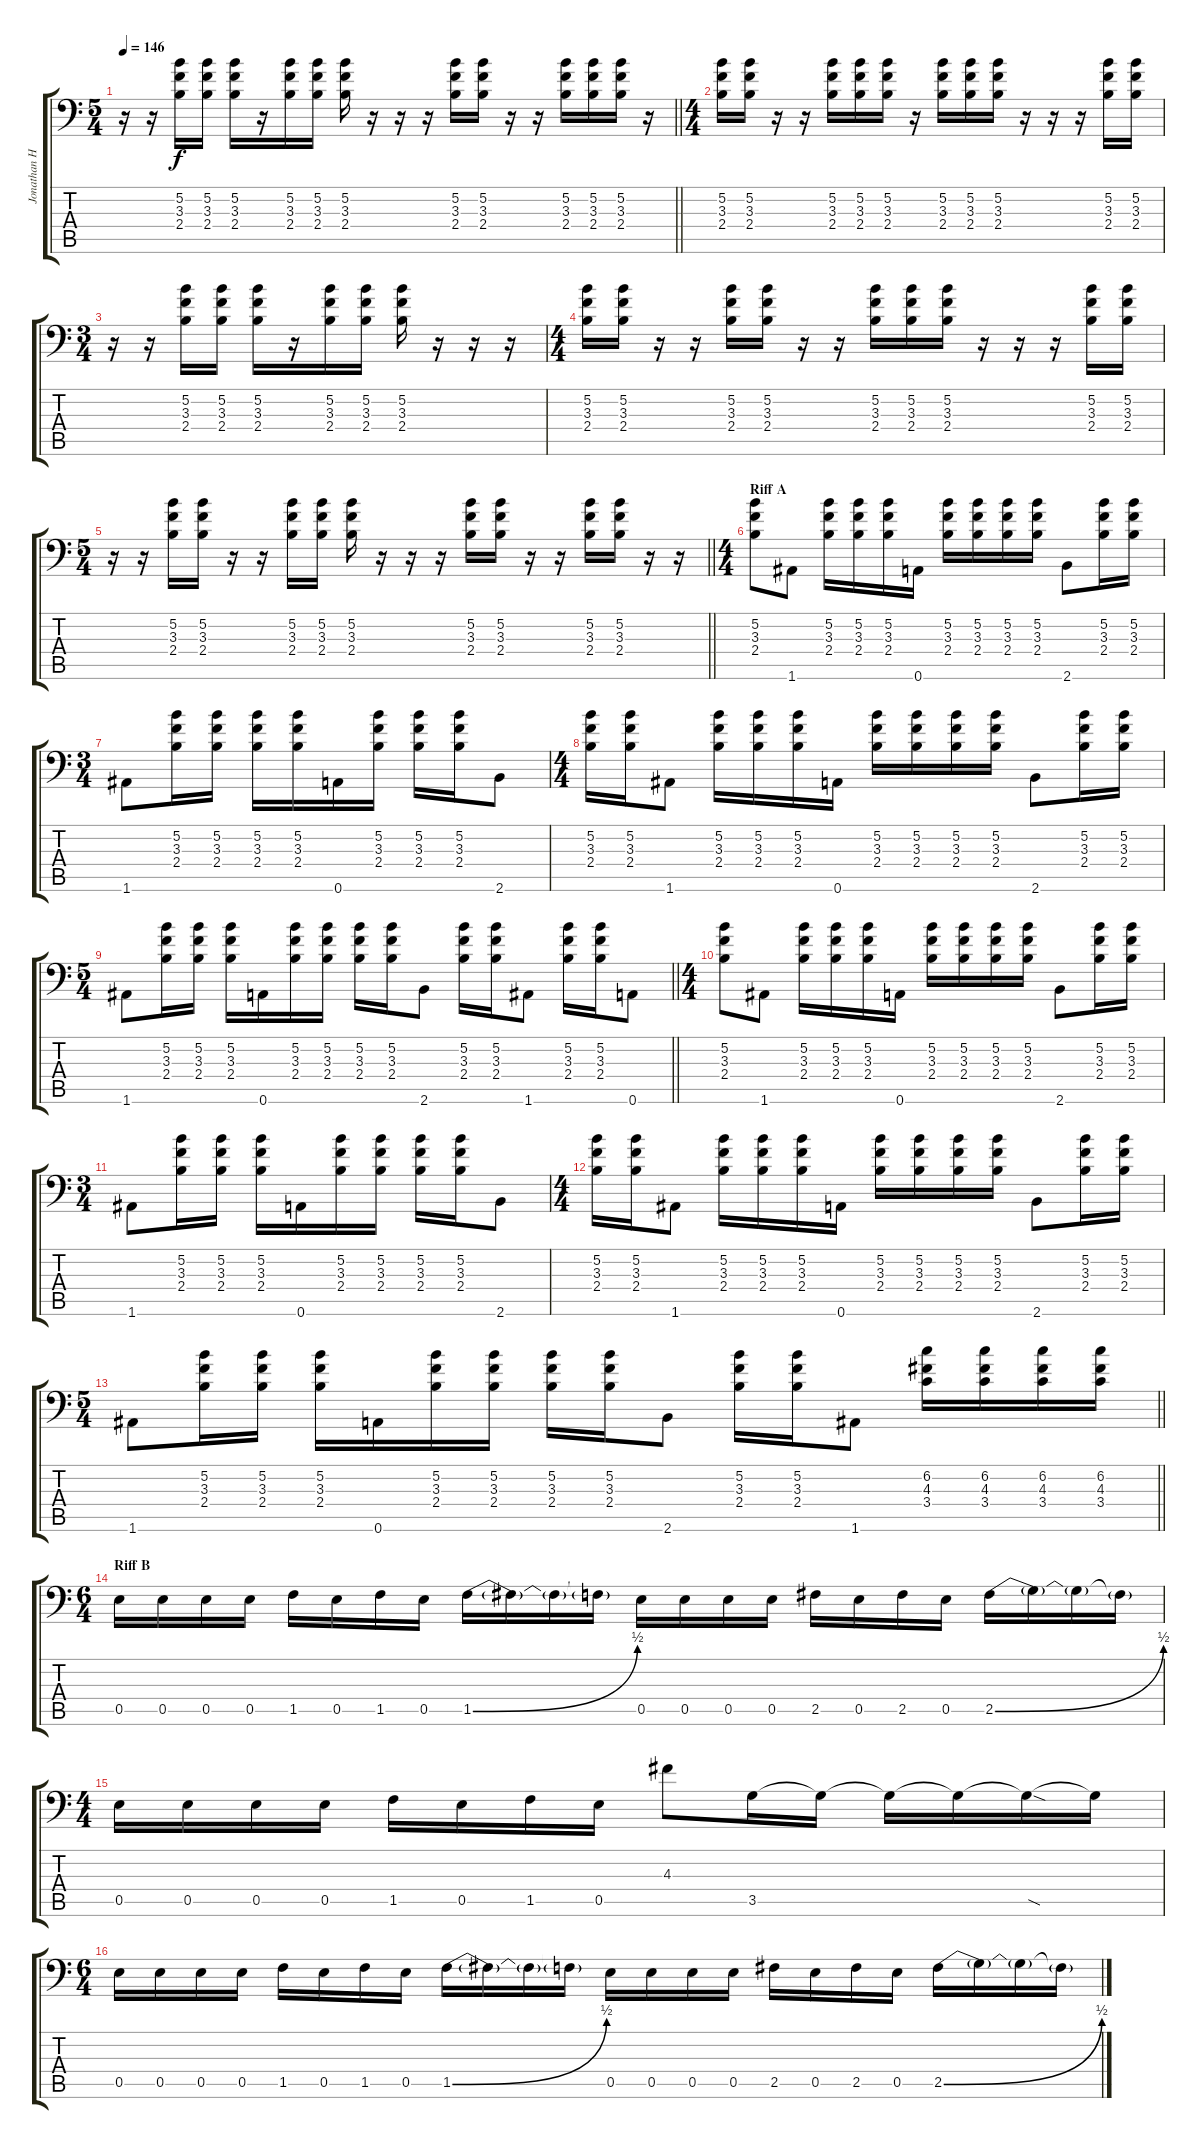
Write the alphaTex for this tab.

\track ("Jonathan Heuer" "Jonathan H") {instrument overdrivenguitar}
\staff {score tabs}
\tuning (B3 Gb3 D3 A2 E2 A1) {hide}
\ts (5 4)
\tempo 146
\clef f4
\barLineRight lightlight
\ks c
r.16{dy f} r.16 (5.2 3.3 2.4).16 (5.2 3.3 2.4).16 (5.2 3.3 2.4).16 r.16 (5.2 3.3 2.4).16 (5.2 3.3 2.4).16 (5.2 3.3 2.4).16 r.16 r.16 r.16 (5.2 3.3 2.4).16 (5.2 3.3 2.4).16 r.16 r.16 (5.2 3.3 2.4).16 (5.2 3.3 2.4).16 (5.2 3.3 2.4).16 r.16 |
\ts (4 4)
(5.2 3.3 2.4).16 (5.2 3.3 2.4).16 r.16 r.16 (5.2 3.3 2.4).16 (5.2 3.3 2.4).16 (5.2 3.3 2.4).16 r.16 (5.2 3.3 2.4).16 (5.2 3.3 2.4).16 (5.2 3.3 2.4).16 r.16 r.16 r.16 (5.2 3.3 2.4).16 (5.2 3.3 2.4).16 |
\ts (3 4)
r.16 r.16 (5.2 3.3 2.4).16 (5.2 3.3 2.4).16 (5.2 3.3 2.4).16 r.16 (5.2 3.3 2.4).16 (5.2 3.3 2.4).16 (5.2 3.3 2.4).16 r.16 r.16 r.16 |
\ts (4 4)
(5.2 3.3 2.4).16 (5.2 3.3 2.4).16 r.16 r.16 (5.2 3.3 2.4).16 (5.2 3.3 2.4).16 r.16 r.16 (5.2 3.3 2.4).16 (5.2 3.3 2.4).16 (5.2 3.3 2.4).16 r.16 r.16 r.16 (5.2 3.3 2.4).16 (5.2 3.3 2.4).16 |
\ts (5 4)
\barLineRight lightlight
r.16 r.16 (5.2 3.3 2.4).16 (5.2 3.3 2.4).16 r.16 r.16 (5.2 3.3 2.4).16 (5.2 3.3 2.4).16 (5.2 3.3 2.4).16 r.16 r.16 r.16 (5.2 3.3 2.4).16 (5.2 3.3 2.4).16 r.16 r.16 (5.2 3.3 2.4).16 (5.2 3.3 2.4).16 r.16 r.16 |
\ts (4 4)
\section ("" "Riff A")
(5.2 3.3 2.4).8 1.6.8 (5.2 3.3 2.4).16 (5.2 3.3 2.4).16 (5.2 3.3 2.4).16 0.6.16 (5.2 3.3 2.4).16 (5.2 3.3 2.4).16 (5.2 3.3 2.4).16 (5.2 3.3 2.4).16 2.6.8 (5.2 3.3 2.4).16 (5.2 3.3 2.4).16 |
\ts (3 4)
1.6.8 (5.2 3.3 2.4).16 (5.2 3.3 2.4).16 (5.2 3.3 2.4).16 (5.2 3.3 2.4).16 0.6.16 (5.2 3.3 2.4).16 (5.2 3.3 2.4).16 (5.2 3.3 2.4).16 2.6.8 |
\ts (4 4)
(5.2 3.3 2.4).16 (5.2 3.3 2.4).16 1.6.8 (5.2 3.3 2.4).16 (5.2 3.3 2.4).16 (5.2 3.3 2.4).16 0.6.16 (5.2 3.3 2.4).16 (5.2 3.3 2.4).16 (5.2 3.3 2.4).16 (5.2 3.3 2.4).16 2.6.8 (5.2 3.3 2.4).16 (5.2 3.3 2.4).16 |
\ts (5 4)
\barLineRight lightlight
1.6.8 (5.2 3.3 2.4).16 (5.2 3.3 2.4).16 (5.2 3.3 2.4).16 0.6.16 (5.2 3.3 2.4).16 (5.2 3.3 2.4).16 (5.2 3.3 2.4).16 (5.2 3.3 2.4).16 2.6.8 (5.2 3.3 2.4).16 (5.2 3.3 2.4).16 1.6.8 (5.2 3.3 2.4).16 (5.2 3.3 2.4).16 0.6.8 |
\ts (4 4)
(5.2 3.3 2.4).8 1.6.8 (5.2 3.3 2.4).16 (5.2 3.3 2.4).16 (5.2 3.3 2.4).16 0.6.16 (5.2 3.3 2.4).16 (5.2 3.3 2.4).16 (5.2 3.3 2.4).16 (5.2 3.3 2.4).16 2.6.8 (5.2 3.3 2.4).16 (5.2 3.3 2.4).16 |
\ts (3 4)
1.6.8 (5.2 3.3 2.4).16 (5.2 3.3 2.4).16 (5.2 3.3 2.4).16 0.6.16 (5.2 3.3 2.4).16 (5.2 3.3 2.4).16 (5.2 3.3 2.4).16 (5.2 3.3 2.4).16 2.6.8 |
\ts (4 4)
(5.2 3.3 2.4).16 (5.2 3.3 2.4).16 1.6.8 (5.2 3.3 2.4).16 (5.2 3.3 2.4).16 (5.2 3.3 2.4).16 0.6.16 (5.2 3.3 2.4).16 (5.2 3.3 2.4).16 (5.2 3.3 2.4).16 (5.2 3.3 2.4).16 2.6.8 (5.2 3.3 2.4).16 (5.2 3.3 2.4).16 |
\ts (5 4)
\barLineRight lightlight
1.6.8 (5.2 3.3 2.4).16 (5.2 3.3 2.4).16 (5.2 3.3 2.4).16 0.6.16 (5.2 3.3 2.4).16 (5.2 3.3 2.4).16 (5.2 3.3 2.4).16 (5.2 3.3 2.4).16 2.6.8 (5.2 3.3 2.4).16 (5.2 3.3 2.4).16 1.6.8 (6.2 4.3 3.4).16 (6.2 4.3 3.4).16 (6.2 4.3 3.4).16 (6.2 4.3 3.4).16 |
\ts (6 4)
\section ("" "Riff B")
0.5.16 0.5.16 0.5.16 0.5.16 1.5.16 0.5.16 1.5.16 0.5.16 1.5{be (bend 0 0 60 2)}.16 1.5{t}.16 1.5{t}.16 1.5{t}.16 0.5.16 0.5.16 0.5.16 0.5.16 2.5.16 0.5.16 2.5.16 0.5.16 2.5{be (bend 0 0 60 2)}.16 2.5{t}.16 2.5{t}.16 2.5{t}.16 |
\ts (4 4)
0.5.16 0.5.16 0.5.16 0.5.16 1.5.16 0.5.16 1.5.16 0.5.16 4.3.8 3.5.16 3.5{t}.16 3.5{t}.16 3.5{t}.16 3.5{sod t}.16 3.5{t}.16 |
\ts (6 4)
0.5.16 0.5.16 0.5.16 0.5.16 1.5.16 0.5.16 1.5.16 0.5.16 1.5{be (bend 0 0 60 2)}.16 1.5{t}.16 1.5{t}.16 1.5{t}.16 0.5.16 0.5.16 0.5.16 0.5.16 2.5.16 0.5.16 2.5.16 0.5.16 2.5{be (bend 0 0 60 2)}.16 2.5{t}.16 2.5{t}.16 2.5{t}.16
